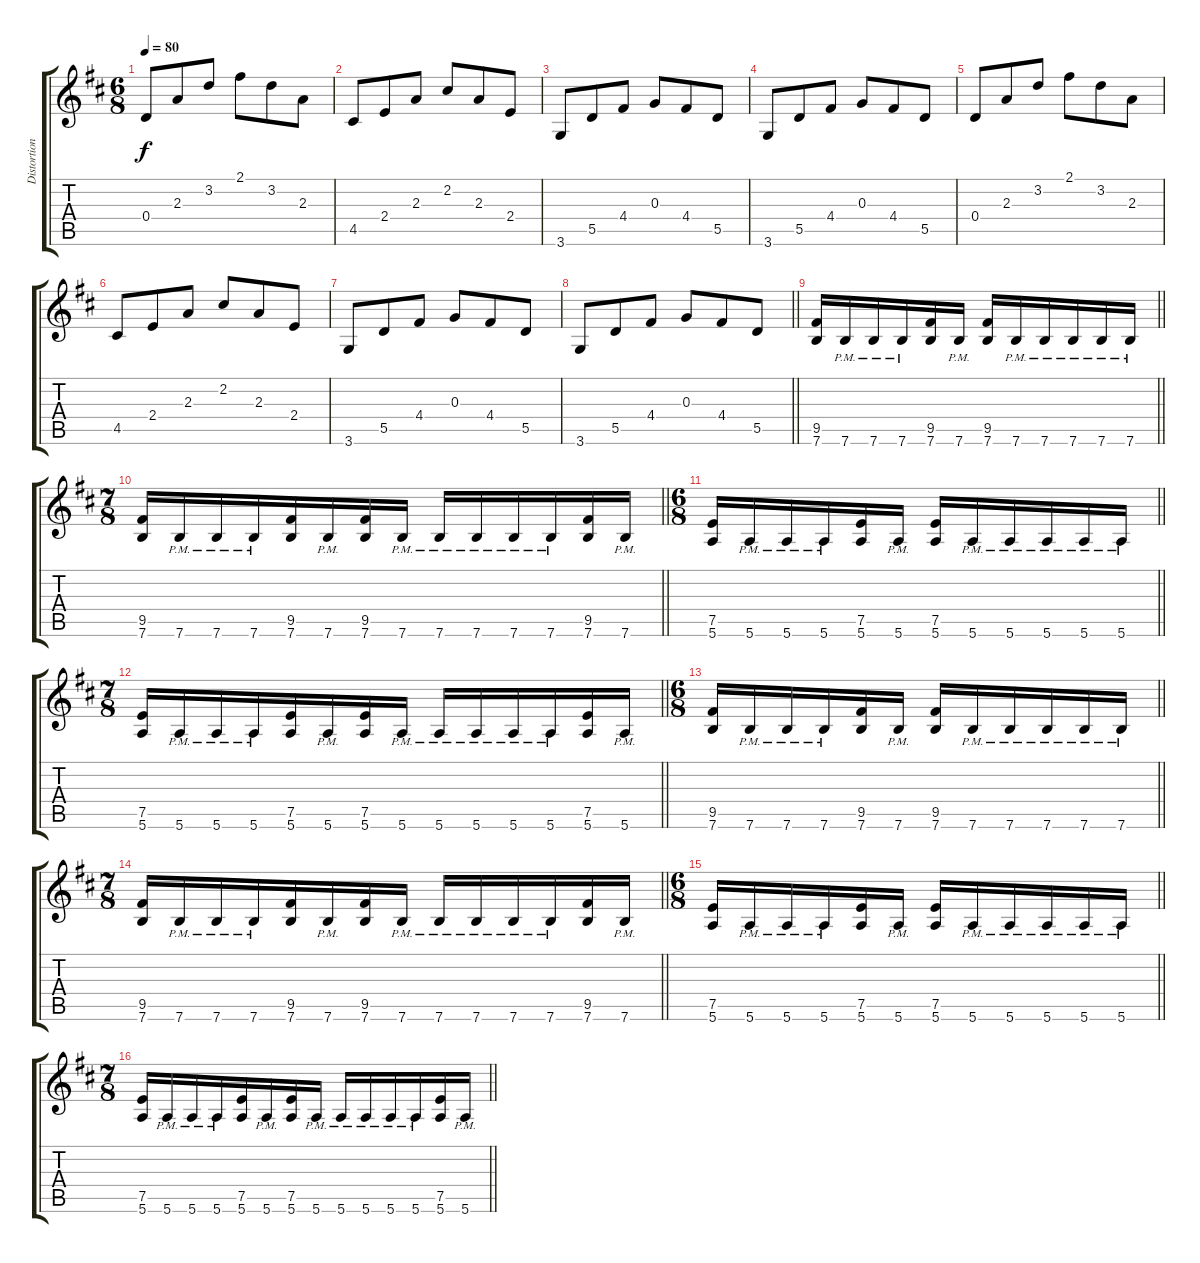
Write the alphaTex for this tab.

\track ("Distortion" "Distortion") {instrument distortionguitar}
\staff {score tabs}
\tuning (E4 B3 G3 D3 A2 E2) {hide}
\ts (6 8)
\tempo 80
\clef g2
\ks d
0.4.8{dy f} 2.3.8 3.2.8 2.1.8 3.2.8 2.3.8 |
4.5.8 2.4.8 2.3.8 2.2.8 2.3.8 2.4.8 |
3.6.8 5.5.8 4.4.8 0.3.8 4.4.8 5.5.8 |
3.6.8 5.5.8 4.4.8 0.3.8 4.4.8 5.5.8 |
0.4.8 2.3.8 3.2.8 2.1.8 3.2.8 2.3.8 |
4.5.8 2.4.8 2.3.8 2.2.8 2.3.8 2.4.8 |
3.6.8 5.5.8 4.4.8 0.3.8 4.4.8 5.5.8 |
\barLineRight lightlight
3.6.8 5.5.8 4.4.8 0.3.8 4.4.8 5.5.8 |
\barLineRight lightlight
(9.5 7.6).16 7.6{pm}.16 7.6{pm}.16 7.6{pm}.16 (9.5 7.6).16 7.6{pm}.16 (9.5 7.6).16 7.6{pm}.16 7.6{pm}.16 7.6{pm}.16 7.6{pm}.16 7.6{pm}.16 |
\ts (7 8)
\barLineRight lightlight
(9.5 7.6).16 7.6{pm}.16 7.6{pm}.16 7.6{pm}.16 (9.5 7.6).16 7.6{pm}.16 (9.5 7.6).16 7.6{pm}.16 7.6{pm}.16 7.6{pm}.16 7.6{pm}.16 7.6{pm}.16 (9.5 7.6).16 7.6{pm}.16 |
\ts (6 8)
\barLineRight lightlight
(7.5 5.6).16 5.6{pm}.16 5.6{pm}.16 5.6{pm}.16 (7.5 5.6).16 5.6{pm}.16 (7.5 5.6).16 5.6{pm}.16 5.6{pm}.16 5.6{pm}.16 5.6{pm}.16 5.6{pm}.16 |
\ts (7 8)
\barLineRight lightlight
(7.5 5.6).16 5.6{pm}.16 5.6{pm}.16 5.6{pm}.16 (7.5 5.6).16 5.6{pm}.16 (7.5 5.6).16 5.6{pm}.16 5.6{pm}.16 5.6{pm}.16 5.6{pm}.16 5.6{pm}.16 (7.5 5.6).16 5.6{pm}.16 |
\ts (6 8)
\barLineRight lightlight
(9.5 7.6).16 7.6{pm}.16 7.6{pm}.16 7.6{pm}.16 (9.5 7.6).16 7.6{pm}.16 (9.5 7.6).16 7.6{pm}.16 7.6{pm}.16 7.6{pm}.16 7.6{pm}.16 7.6{pm}.16 |
\ts (7 8)
\barLineRight lightlight
(9.5 7.6).16 7.6{pm}.16 7.6{pm}.16 7.6{pm}.16 (9.5 7.6).16 7.6{pm}.16 (9.5 7.6).16 7.6{pm}.16 7.6{pm}.16 7.6{pm}.16 7.6{pm}.16 7.6{pm}.16 (9.5 7.6).16 7.6{pm}.16 |
\ts (6 8)
\barLineRight lightlight
(7.5 5.6).16 5.6{pm}.16 5.6{pm}.16 5.6{pm}.16 (7.5 5.6).16 5.6{pm}.16 (7.5 5.6).16 5.6{pm}.16 5.6{pm}.16 5.6{pm}.16 5.6{pm}.16 5.6{pm}.16 |
\ts (7 8)
\barLineRight lightlight
(7.5 5.6).16 5.6{pm}.16 5.6{pm}.16 5.6{pm}.16 (7.5 5.6).16 5.6{pm}.16 (7.5 5.6).16 5.6{pm}.16 5.6{pm}.16 5.6{pm}.16 5.6{pm}.16 5.6{pm}.16 (7.5 5.6).16 5.6{pm}.16
